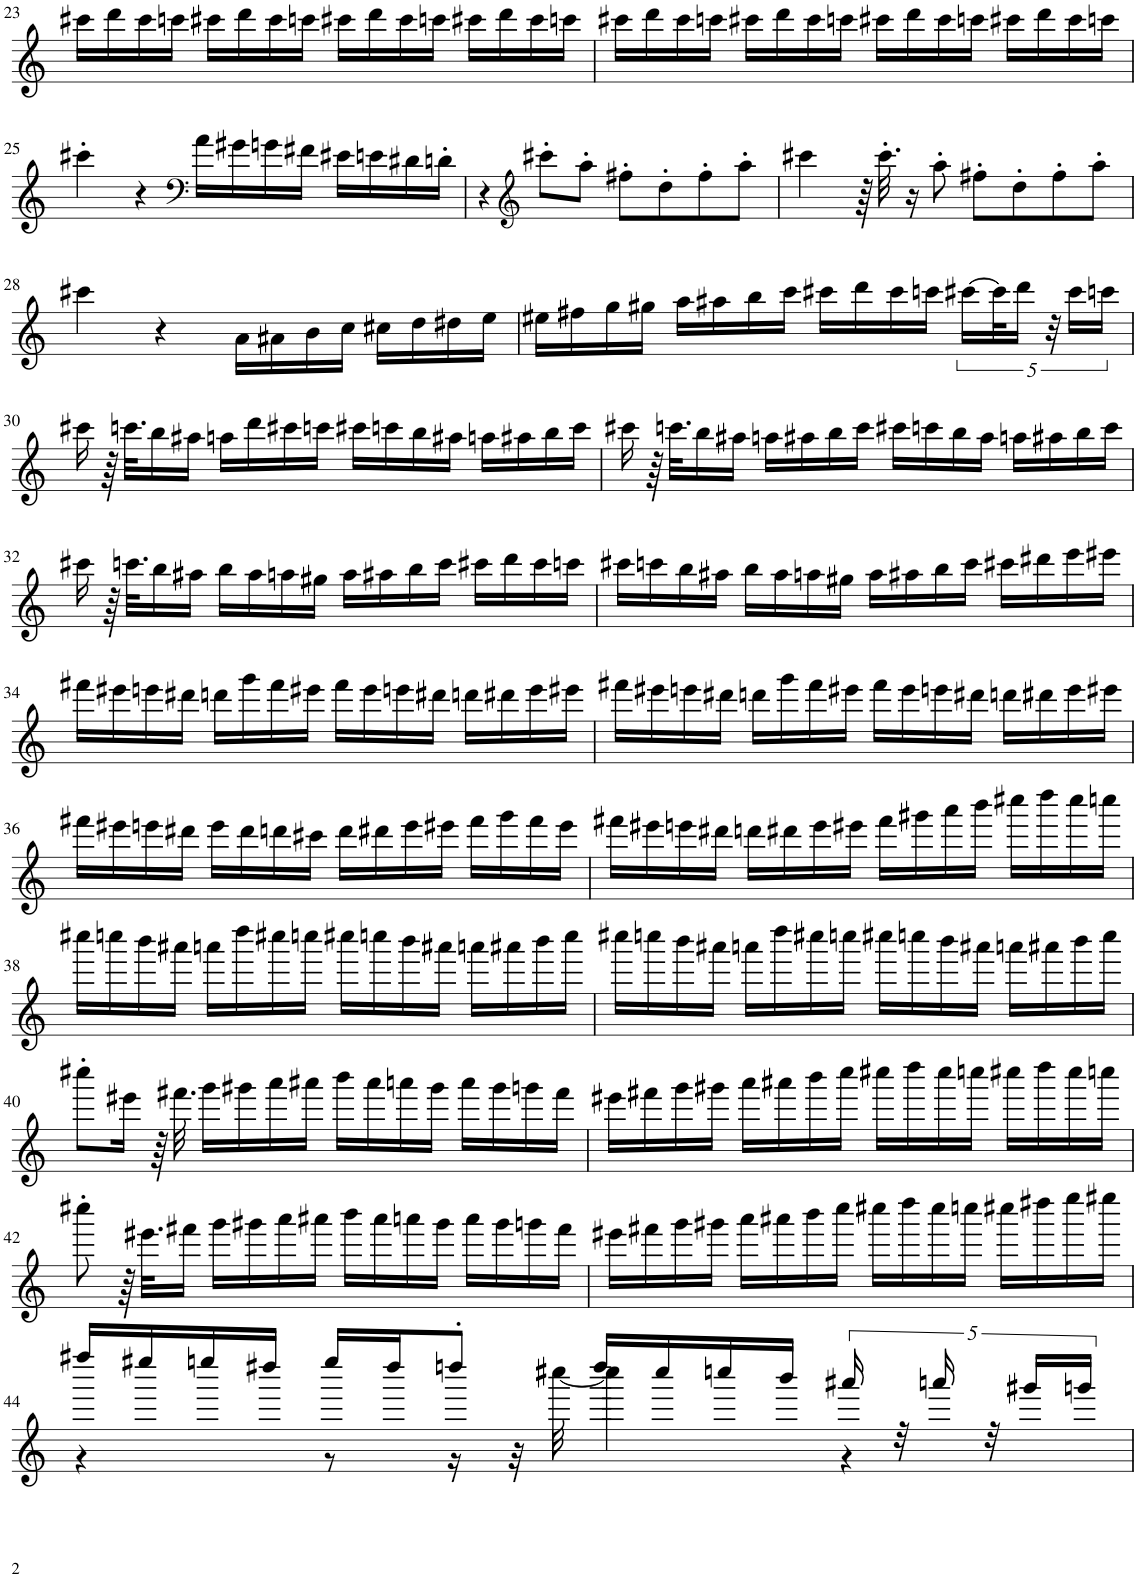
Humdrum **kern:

**kern
*part1
*staff1
*I"Sassofono contralto
!!LO:PB:g=z
*clefG2
*Trd5c9
*k[f#c#g#d#a#e#b#]
*M4/4
=23
16ccc#X\LL
16ddd\
16ccc#\
16cccn\JJ
16ccc#X\LL
16ddd\
16ccc#\
16cccn\JJ
16ccc#X\LL
16ddd\
16ccc#\
16cccn\JJ
16ccc#X\LL
16ddd\
16ccc#\
16cccn\JJ
=24
16ccc#X\LL
16ddd\
16ccc#\
16cccn\JJ
16ccc#X\LL
16ddd\
16ccc#\
16cccn\JJ
16ccc#X\LL
16ddd\
16ccc#\
16cccn\JJ
16ccc#X\LL
16ddd\
16ccc#\
16cccn\JJ
!!LO:LB:g=z
=25
4ccc#X'\
4r
*clefF4
16a\LL
16g#X\
16gn\
16f#X\JJ
16e#X\LL
16en\
16d#X\
16dn'\JJ
=26
4r
*clefG2
8ccc#X'\L
8aa'\J
8ff#X'\L
8dd'\
8ff#'\
8aa'\J
=27
4ccc#X\
64r
32.ccc#'\
16r
8aa'\
8ff#X'\L
8dd'\
8ff#'\
8aa'\J
!!LO:LB:g=z
=28
4ccc#X\
4r
16a\LL
16a#X\
16b\
16cc\JJ
16cc#X\LL
16dd\
16dd#X\
16ee\JJ
=29
16ee#X\LL
16ff#X\
16gg\
16gg#X\JJ
16aa\LL
16aa#X\
16bb\
16ccc\JJ
16ccc#X\LL
16ddd\
16ccc#\
16cccn\JJ
[20ccc#X\LL
40ccc#\K]
20ddd\JJ
40r
20ccc#\LL
20cccn\JJ
!!LO:LB:g=z
=30
16ccc#X\
64r
32.cccn\KLL
16bb\
16aa#X\JJ
16aan\LL
16ddd\
16ccc#X\
16cccn\JJ
16ccc#X\LL
16cccn\
16bb\
16aa#X\JJ
16aan\LL
16aa#X\
16bb\
16ccc\JJ
=31
16ccc#X\
64r
32.cccn\KLL
16bb\
16aa#X\JJ
16aan\LL
16aa#X\
16bb\
16ccc\JJ
16ccc#X\LL
16cccn\
16bb\
16aa#\JJ
16aan\LL
16aa#X\
16bb\
16ccc\JJ
!!LO:LB:g=z
=32
16ccc#X\
64r
32.cccn\KLL
16bb\
16aa#X\JJ
16bb\LL
16aa#\
16aan\
16gg#X\JJ
16aa\LL
16aa#X\
16bb\
16ccc\JJ
16ccc#X\LL
16ddd\
16ccc#\
16cccn\JJ
=33
16ccc#X\LL
16cccn\
16bb\
16aa#X\JJ
16bb\LL
16aa#\
16aan\
16gg#X\JJ
16aa\LL
16aa#X\
16bb\
16ccc\JJ
16ccc#X\LL
16ddd#X\
16eee\
16eee#X\JJ
!!LO:LB:g=z
=34
16fff#X\LL
16eee#X\
16eeen\
16ddd#X\JJ
16dddn\LL
16ggg\
16fff#\
16eee#X\JJ
16fff#\LL
16eee#\
16eeen\
16ddd#X\JJ
16dddn\LL
16ddd#X\
16eee\
16eee#X\JJ
=35
16fff#X\LL
16eee#X\
16eeen\
16ddd#X\JJ
16dddn\LL
16ggg\
16fff#\
16eee#X\JJ
16fff#\LL
16eee#\
16eeen\
16ddd#X\JJ
16dddn\LL
16ddd#X\
16eee\
16eee#X\JJ
!!LO:LB:g=z
=36
16fff#X\LL
16eee#X\
16eeen\
16ddd#X\JJ
16eee\LL
16ddd#\
16dddn\
16ccc#X\JJ
16ddd\LL
16ddd#X\
16eee\
16eee#X\JJ
16fff#\LL
16ggg\
16fff#\
16eee#\JJ
=37
16fff#X\LL
16eee#X\
16eeen\
16ddd#X\JJ
16dddn\LL
16ddd#X\
16eee\
16eee#X\JJ
16fff#\LL
16ggg#X\
16aaa\
16bbb\JJ
16cccc#X\LL
16dddd\
16cccc#\
16ccccn\JJ
!!LO:LB:g=z
=38
16cccc#X\LL
16ccccn\
16bbb\
16aaa#X\JJ
16aaan\LL
16dddd\
16cccc#X\
16ccccn\JJ
16cccc#X\LL
16ccccn\
16bbb\
16aaa#X\JJ
16aaan\LL
16aaa#X\
16bbb\
16cccc\JJ
=39
16cccc#X\LL
16ccccn\
16bbb\
16aaa#X\JJ
16aaan\LL
16dddd\
16cccc#X\
16ccccn\JJ
16cccc#X\LL
16ccccn\
16bbb\
16aaa#X\JJ
16aaan\LL
16aaa#X\
16bbb\
16cccc\JJ
!!LO:LB:g=z
=40
8cccc#X'\L
16eee#X\Jk
64r
32.fff#X\
16ggg\LL
16ggg#X\
16aaa\
16aaa#X\JJ
16bbb\LL
16aaa#\
16aaan\
16ggg#\JJ
16aaa\LL
16ggg#\
16gggn\
16fff#\JJ
=41
16eee#X\LL
16fff#X\
16ggg\
16ggg#X\JJ
16aaa\LL
16aaa#X\
16bbb\
16cccc\JJ
16cccc#X\LL
16dddd\
16cccc#\
16ccccn\JJ
16cccc#X\LL
16dddd\
16cccc#\
16ccccn\JJ
!!LO:LB:g=z
=42
8cccc#X'\
64r
32.eee#X\KLL
16fff#X\JJ
16ggg\LL
16ggg#X\
16aaa\
16aaa#X\JJ
16bbb\LL
16aaa#\
16aaan\
16ggg#\JJ
16aaa\LL
16ggg#\
16gggn\
16fff#\JJ
=43
16eee#X\LL
16fff#X\
16ggg\
16ggg#X\JJ
16aaa\LL
16aaa#X\
16bbb\
16cccc\JJ
16cccc#X\LL
16dddd\
16cccc#\
16ccccn\JJ
16cccc#X\LL
16dddd#X\
16eeee\
16eeee#X\JJ
!!LO:LB:g=z
=44
*^
16ffff#X/LL	4r
16eeee#X/	.
16eeeen/	.
16dddd#X/JJ	.
16eeee/LL	8r
16dddd#/J	.
8ddddn'/J	16r
.	32r
.	[32cccc#X\
16dddd/LL	4cccc#\]
16cccc#/	.
16ccccn/	.
16bbb/JJ	.
20aaa#X/	4r
40r	.
20aaan/	.
40r	.
20ggg#X/LL	.
20gggn/JJ	.
*v	*v
=
*-
